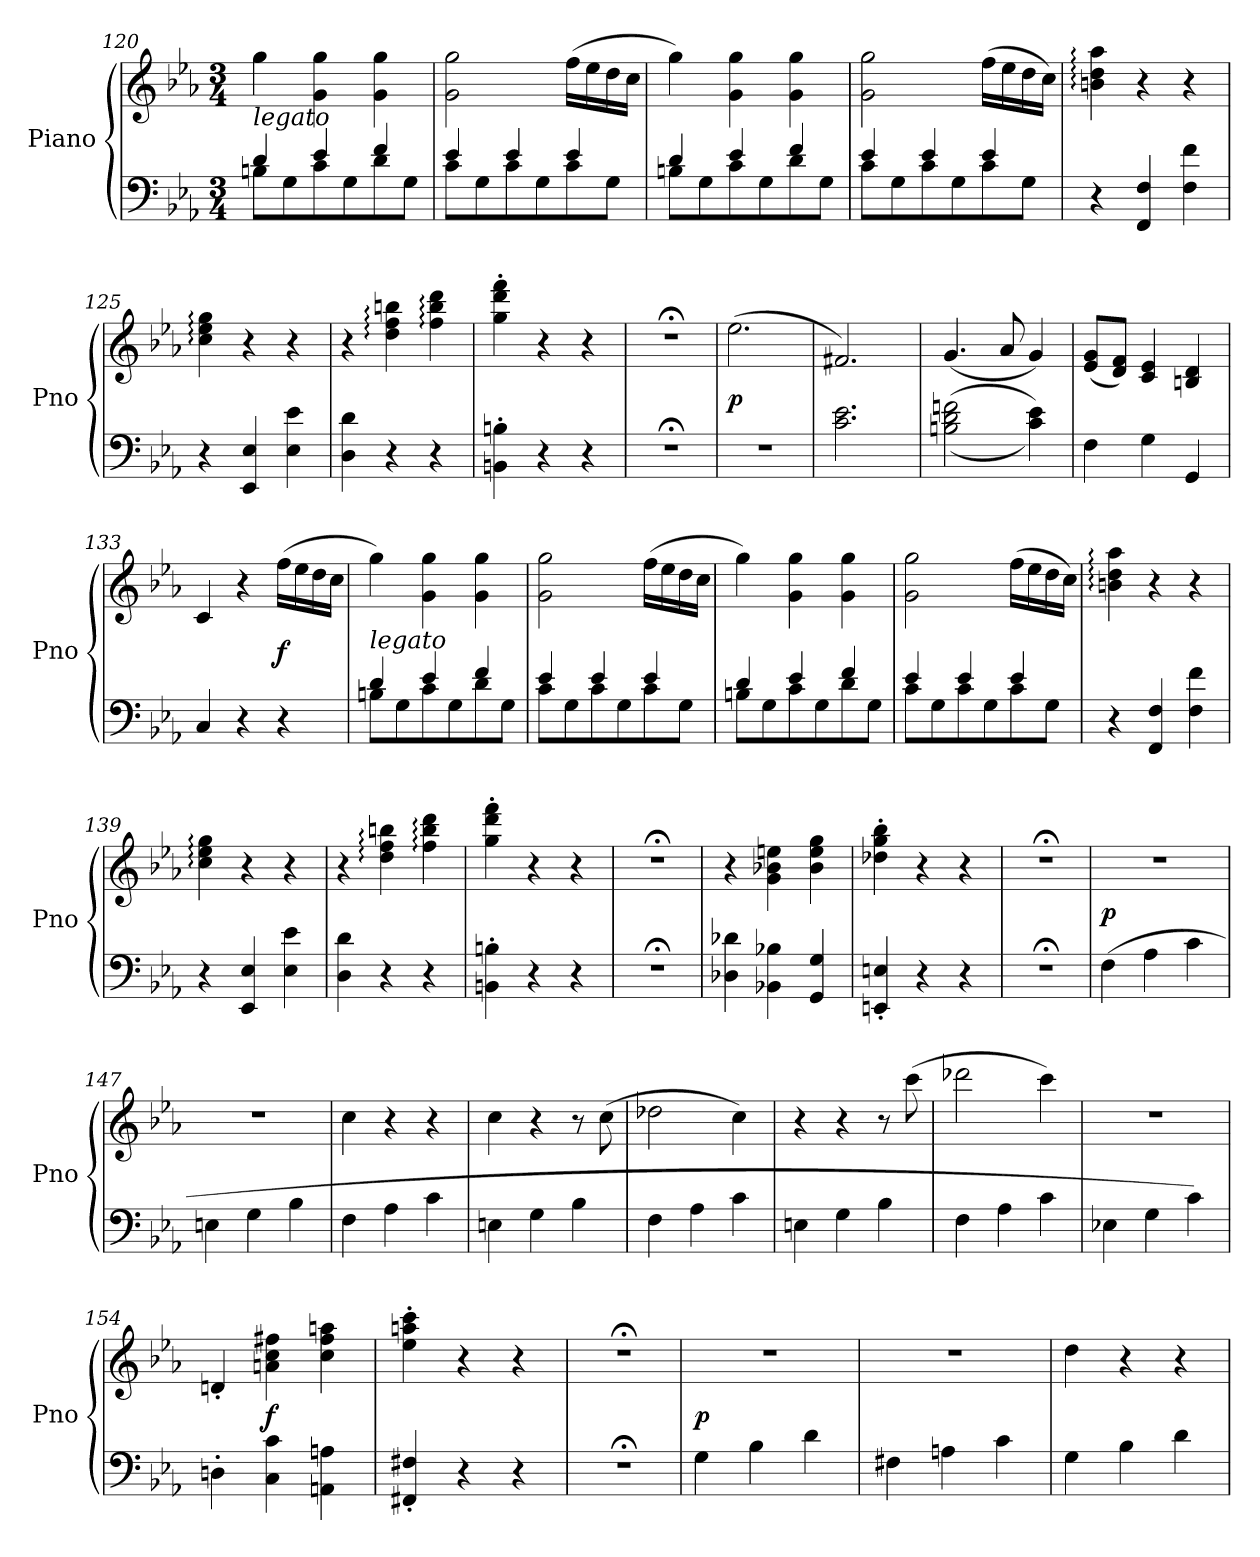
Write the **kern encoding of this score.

**kern	**kern	**dynam
*part1	*part1	*part1
*staff2	*staff1	*staff1/2
*I"Piano	*	*
*I'Pno	*	*
*clefF4	*clefG2	*
*k[b-e-a-]	*k[b-e-a-]	*
*c:	*c:	*
*M3/4	*M3/4	*
=120	=120	=120
*^	*	*
!LO:TX:a:i:t=legato	!	!	!
4d	8BnL	4gg	.
.	8G	.	.
4e-	8c	4g 4gg	.
.	8G	.	.
4f	8d	4g 4gg	.
.	8GJ	.	.
=121	=121	=121	=121
4e-	8cL	2g 2gg	.
.	8G	.	.
4e-	8c	.	.
.	8G	.	.
4e-	8c	(16ffLL	.
.	.	16ee-	.
.	8GJ	16dd	.
.	.	16ccJJ	.
=122	=122	=122	=122
4d	8BnL	4gg)	.
.	8G	.	.
4e-	8c	4g 4gg	.
.	8G	.	.
4f	8d	4g 4gg	.
.	8GJ	.	.
=123	=123	=123	=123
4e-	8cL	2g 2gg	.
.	8G	.	.
4e-	8c	.	.
.	8G	.	.
4e-	8c	(16ffLL	.
.	.	16ee-	.
.	8GJ	16dd	.
.	.	16ccJJ)	.
*v	*v	*	*
=124	=124	=124
4r	4bn: 4dd: 4aa-:	.
4FF 4F	4r	.
4F 4f	4r	.
=125	=125	=125
4r	4cc: 4ee-: 4gg:	.
4EE- 4E-	4r	.
4E- 4e-	4r	.
=126	=126	=126
4D 4d	4r	.
4r	4dd: 4ff: 4bbn:	.
4r	4ff: 4bb: 4ddd:	.
=127	=127	=127
4BBn' 4Bn'	4gg' 4ddd' 4fff'	.
4r	4r	.
4r	4r	.
=128	=128	=128
2.r;<	2.r;<	.
=129	=129	=129
2.r	(2.ee-	p
=130	=130	=130
2.c 2.e-	2.f#X)	.
=131	=131	=131
(<(>2Bn 2d 2fn	(4.g	.
.	8a-	.
4c 4e-))	4g)	.
=132	=132	=132
4F	(8e- 8gL	.
.	8d 8fJ)	.
4G	4c 4e-	.
4GG	4Bn 4d	.
=133	=133	=133
4C	4c	.
4r	4r	.
4r	(16ffLL	f
.	16ee-	.
.	16dd	.
.	16ccJJ	.
=134	=134	=134
*^	*	*
!LO:TX:a:i:t=legato	!	!	!
4d	8BnL	4gg)	.
.	8G	.	.
4e-	8c	4g 4gg	.
.	8G	.	.
4f	8d	4g 4gg	.
.	8GJ	.	.
=135	=135	=135	=135
4e-	8cL	2g 2gg	.
.	8G	.	.
4e-	8c	.	.
.	8G	.	.
4e-	8c	(16ffLL	.
.	.	16ee-	.
.	8GJ	16dd	.
.	.	16ccJJ	.
=136	=136	=136	=136
4d	8BnL	4gg)	.
.	8G	.	.
4e-	8c	4g 4gg	.
.	8G	.	.
4f	8d	4g 4gg	.
.	8GJ	.	.
=137	=137	=137	=137
4e-	8cL	2g 2gg	.
.	8G	.	.
4e-	8c	.	.
.	8G	.	.
4e-	8c	(16ffLL	.
.	.	16ee-	.
.	8GJ	16dd	.
.	.	16ccJJ)	.
*v	*v	*	*
=138	=138	=138
4r	4bn: 4dd: 4aa-:	.
4FF 4F	4r	.
4F 4f	4r	.
=139	=139	=139
4r	4cc: 4ee-: 4gg:	.
4EE- 4E-	4r	.
4E- 4e-	4r	.
=140	=140	=140
4D 4d	4r	.
4r	4dd: 4ff: 4bbn:	.
4r	4ff: 4bb: 4ddd:	.
=141	=141	=141
4BBn' 4Bn'	4gg' 4ddd' 4fff'	.
4r	4r	.
4r	4r	.
=142	=142	=142
2.r;<	2.r;<	.
=143	=143	=143
4D-X 4d-X	4r	.
4BB-X 4B-X	4g 4b-X 4een	.
4GG 4G	4b- 4ee 4gg	.
=144	=144	=144
4EEn' 4En'	4dd-X'\ 4gg'\ 4bb-'\	.
4r	4r	.
4r	4r	.
=145	=145	=145
2.r;<	2.r;<	.
=146	=146	=146
(4F	2.r	p
4A-	.	.
4c	.	.
=147	=147	=147
4En	2.r	.
4G	.	.
4B-	.	.
=148	=148	=148
4F	4cc	.
4A-	4r	.
4c	4r	.
=149	=149	=149
4En	4cc	.
4G	4r	.
4B-	8r	.
.	(8cc	.
=150	=150	=150
4F	2dd-X	.
4A-	.	.
4c	4cc)	.
=151	=151	=151
4En	4r	.
4G	4r	.
4B-	8r	.
.	(8ccc	.
=152	=152	=152
4F	2ddd-X	.
4A-	.	.
4c	4ccc)	.
=153	=153	=153
4E-X	2.r	.
4G	.	.
4c)	.	.
=154	=154	=154
4Dn'	4dn'	.
4C 4c	4an 4cc 4ff#X	f
4AAn 4An	4cc 4ff# 4aan	.
=155	=155	=155
4FF#X' 4F#X'	4ee-' 4aan' 4ccc'	.
4r	4r	.
4r	4r	.
=156	=156	=156
2.r;<	2.r;<	.
=157	=157	=157
4G	2.r	p
4B-	.	.
4d	.	.
=158	=158	=158
4F#X	2.r	.
4An	.	.
4c	.	.
=159	=159	=159
4G	4dd	.
4B-	4r	.
4d	4r	.
=	=	=
*-	*-	*-
